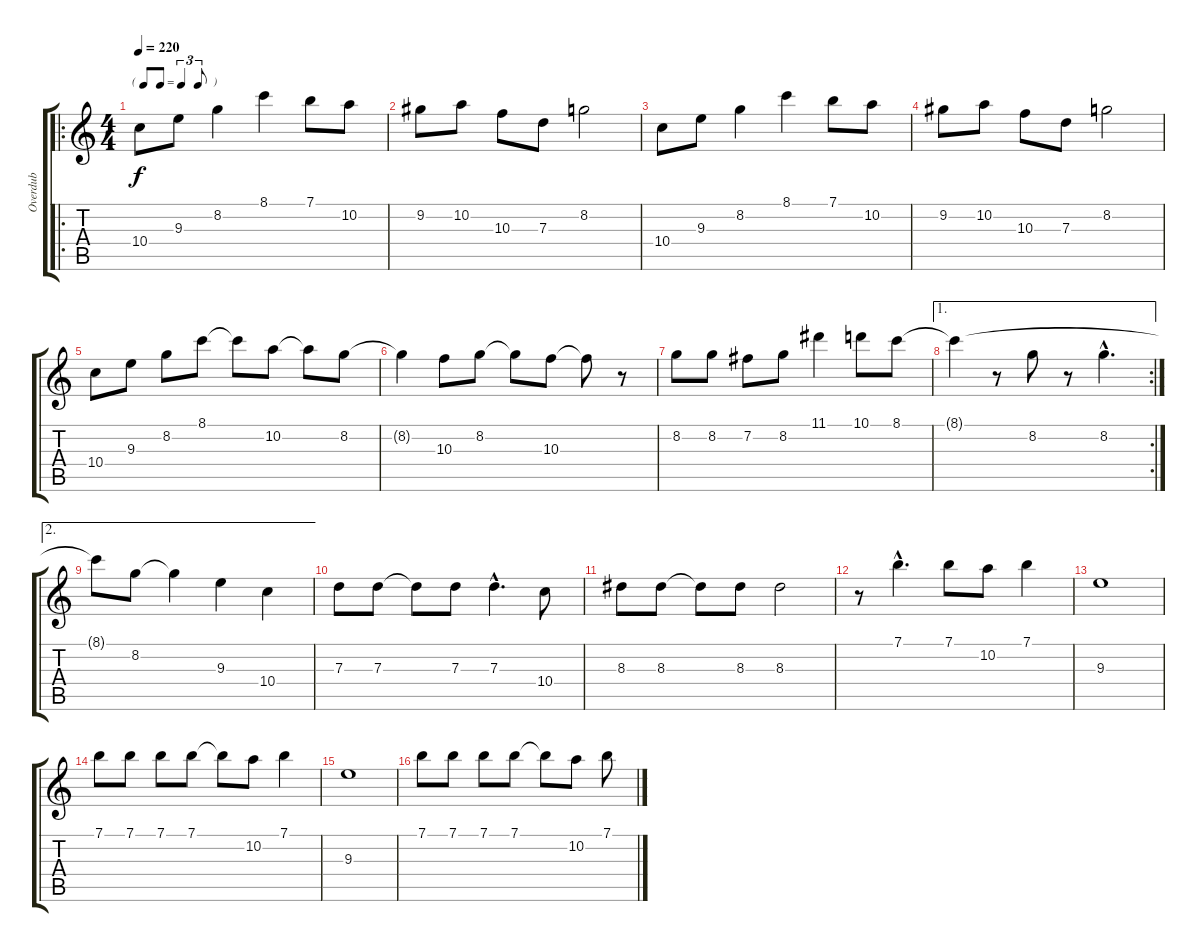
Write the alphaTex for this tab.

\track ("Overdub" "Overdub") {instrument electricbasspick}
\staff {score tabs}
\tuning (E4 B3 G3 D3 A2 E2) {hide}
\ro
\ts (4 4)
\tf triplet8th
\tempo 220
\clef g2
\ks c
10.4.8{dy f instrument electricbasspick} 9.3.8 8.2.4 8.1.4 7.1.8 10.2.8 |
9.2.8 10.2.8 10.3.8 7.3.8 8.2.2 |
10.4.8 9.3.8 8.2.4 8.1.4 7.1.8 10.2.8 |
9.2.8 10.2.8 10.3.8 7.3.8 8.2.2 |
10.4.8 9.3.8 8.2.8 8.1.8 8.1{t}.8 10.2.8 10.2{t}.8 8.2.8 |
8.2{t}.4 10.3.8 8.2.8 8.2{t}.8 10.3.8 10.3{t}.8 r.8 |
8.2.8 8.2.8 7.2.8 8.2.8 11.1.4 10.1.8 8.1.8 |
\ae 1
\rc 2
8.1{t}.4 r.8 8.2.8 r.8 8.2{hac}.4{d} |
\ae 2
8.1{t}.8 8.2.8 8.2{t}.4 9.3.4 10.4.4 |
7.3.8 7.3.8 7.3{t}.8 7.3.8 7.3{hac}.4{d} 10.4.8 |
8.3.8 8.3.8 8.3{t}.8 8.3.8 8.3.2 |
r.8 7.1{hac}.4{d} 7.1.8 10.2.8 7.1.4 |
9.3.1 |
7.1.8 7.1.8 7.1.8 7.1.8 7.1{t}.8 10.2.8 7.1.4 |
9.3.1 |
7.1.8 7.1.8 7.1.8 7.1.8 7.1{t}.8 10.2.8 7.1.8
